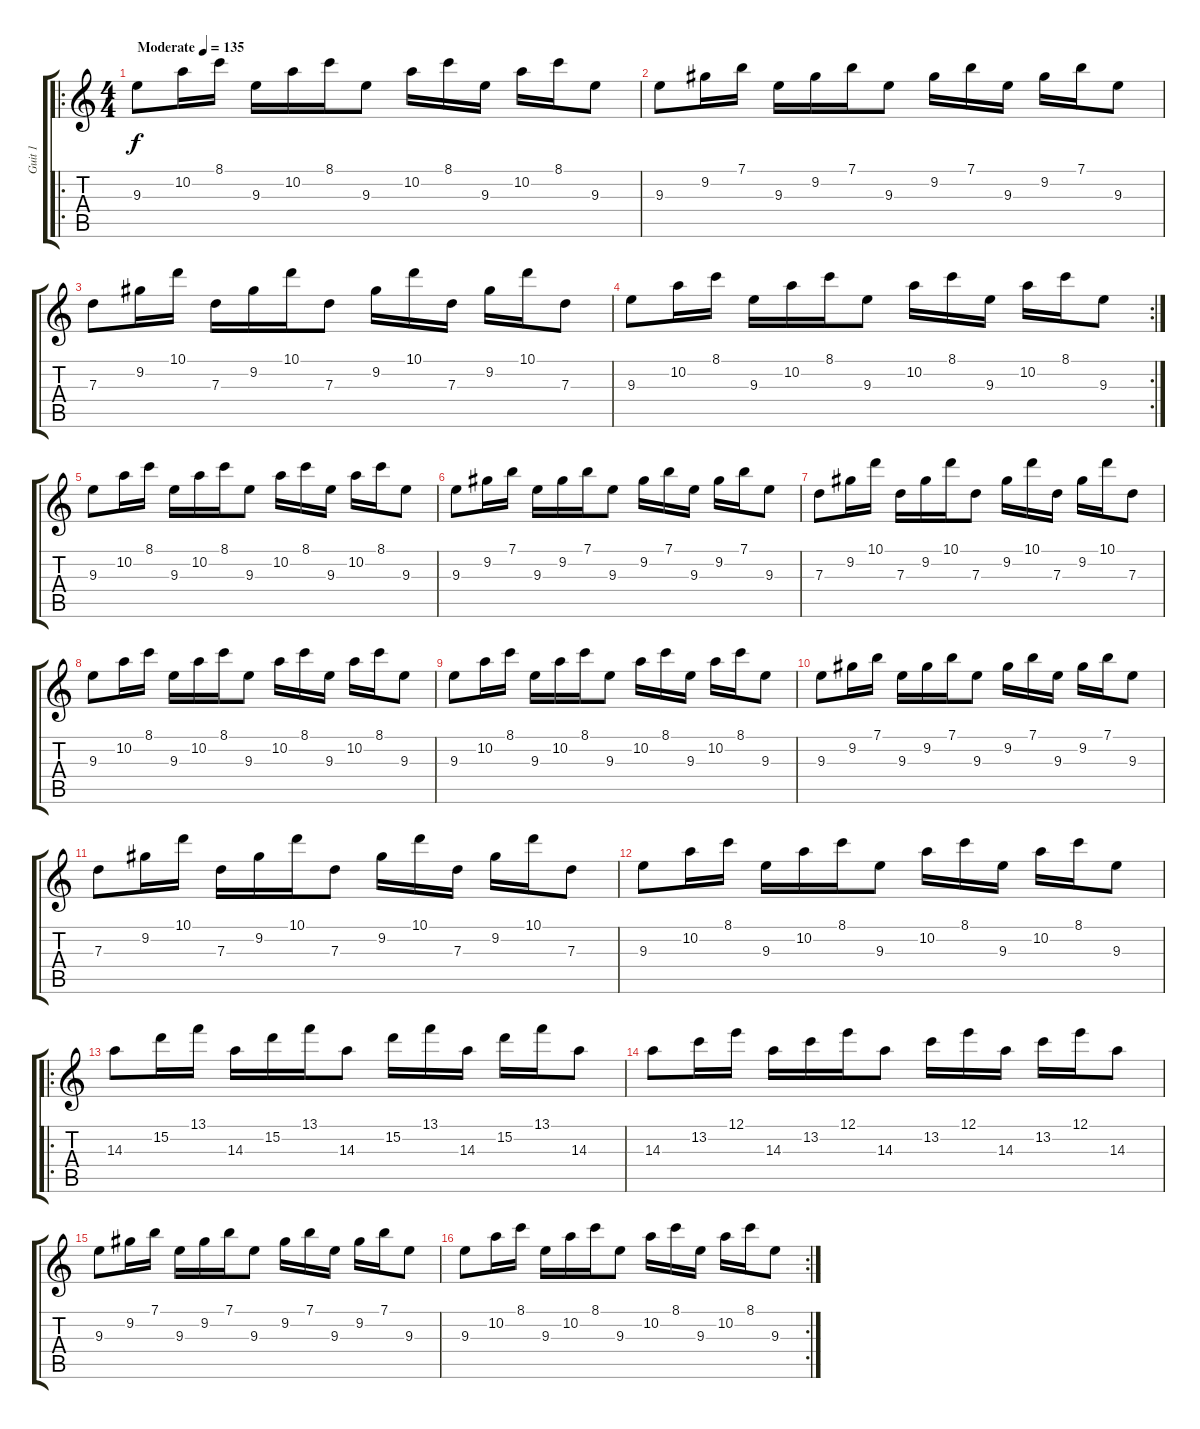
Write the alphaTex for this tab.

\track ("Guit 1" "Guit 1") {instrument acousticguitarnylon}
\staff {score tabs}
\tuning (E4 B3 G3 D3 A2 E2) {hide}
\ro
\ts (4 4)
\tempo (135 "Moderate")
\clef g2
\ks c
9.3.8{dy f instrument acousticguitarnylon} 10.2.16 8.1.16 9.3.16 10.2.16 8.1.16 9.3.8 10.2.16 8.1.16 9.3.16 10.2.16 8.1.16 9.3.8 |
9.3.8 9.2.16 7.1.16 9.3.16 9.2.16 7.1.16 9.3.8 9.2.16 7.1.16 9.3.16 9.2.16 7.1.16 9.3.8 |
7.3.8 9.2.16 10.1.16 7.3.16 9.2.16 10.1.16 7.3.8 9.2.16 10.1.16 7.3.16 9.2.16 10.1.16 7.3.8 |
\rc 2
9.3.8 10.2.16 8.1.16 9.3.16 10.2.16 8.1.16 9.3.8 10.2.16 8.1.16 9.3.16 10.2.16 8.1.16 9.3.8 |
9.3.8 10.2.16 8.1.16 9.3.16 10.2.16 8.1.16 9.3.8 10.2.16 8.1.16 9.3.16 10.2.16 8.1.16 9.3.8 |
9.3.8 9.2.16 7.1.16 9.3.16 9.2.16 7.1.16 9.3.8 9.2.16 7.1.16 9.3.16 9.2.16 7.1.16 9.3.8 |
7.3.8 9.2.16 10.1.16 7.3.16 9.2.16 10.1.16 7.3.8 9.2.16 10.1.16 7.3.16 9.2.16 10.1.16 7.3.8 |
9.3.8 10.2.16 8.1.16 9.3.16 10.2.16 8.1.16 9.3.8 10.2.16 8.1.16 9.3.16 10.2.16 8.1.16 9.3.8 |
9.3.8 10.2.16 8.1.16 9.3.16 10.2.16 8.1.16 9.3.8 10.2.16 8.1.16 9.3.16 10.2.16 8.1.16 9.3.8 |
9.3.8 9.2.16 7.1.16 9.3.16 9.2.16 7.1.16 9.3.8 9.2.16 7.1.16 9.3.16 9.2.16 7.1.16 9.3.8 |
7.3.8 9.2.16 10.1.16 7.3.16 9.2.16 10.1.16 7.3.8 9.2.16 10.1.16 7.3.16 9.2.16 10.1.16 7.3.8 |
9.3.8 10.2.16 8.1.16 9.3.16 10.2.16 8.1.16 9.3.8 10.2.16 8.1.16 9.3.16 10.2.16 8.1.16 9.3.8 |
\ro
14.3.8 15.2.16 13.1.16 14.3.16 15.2.16 13.1.16 14.3.8 15.2.16 13.1.16 14.3.16 15.2.16 13.1.16 14.3.8 |
14.3.8 13.2.16 12.1.16 14.3.16 13.2.16 12.1.16 14.3.8 13.2.16 12.1.16 14.3.16 13.2.16 12.1.16 14.3.8 |
9.3.8 9.2.16 7.1.16 9.3.16 9.2.16 7.1.16 9.3.8 9.2.16 7.1.16 9.3.16 9.2.16 7.1.16 9.3.8 |
\rc 2
9.3.8 10.2.16 8.1.16 9.3.16 10.2.16 8.1.16 9.3.8 10.2.16 8.1.16 9.3.16 10.2.16 8.1.16 9.3.8
